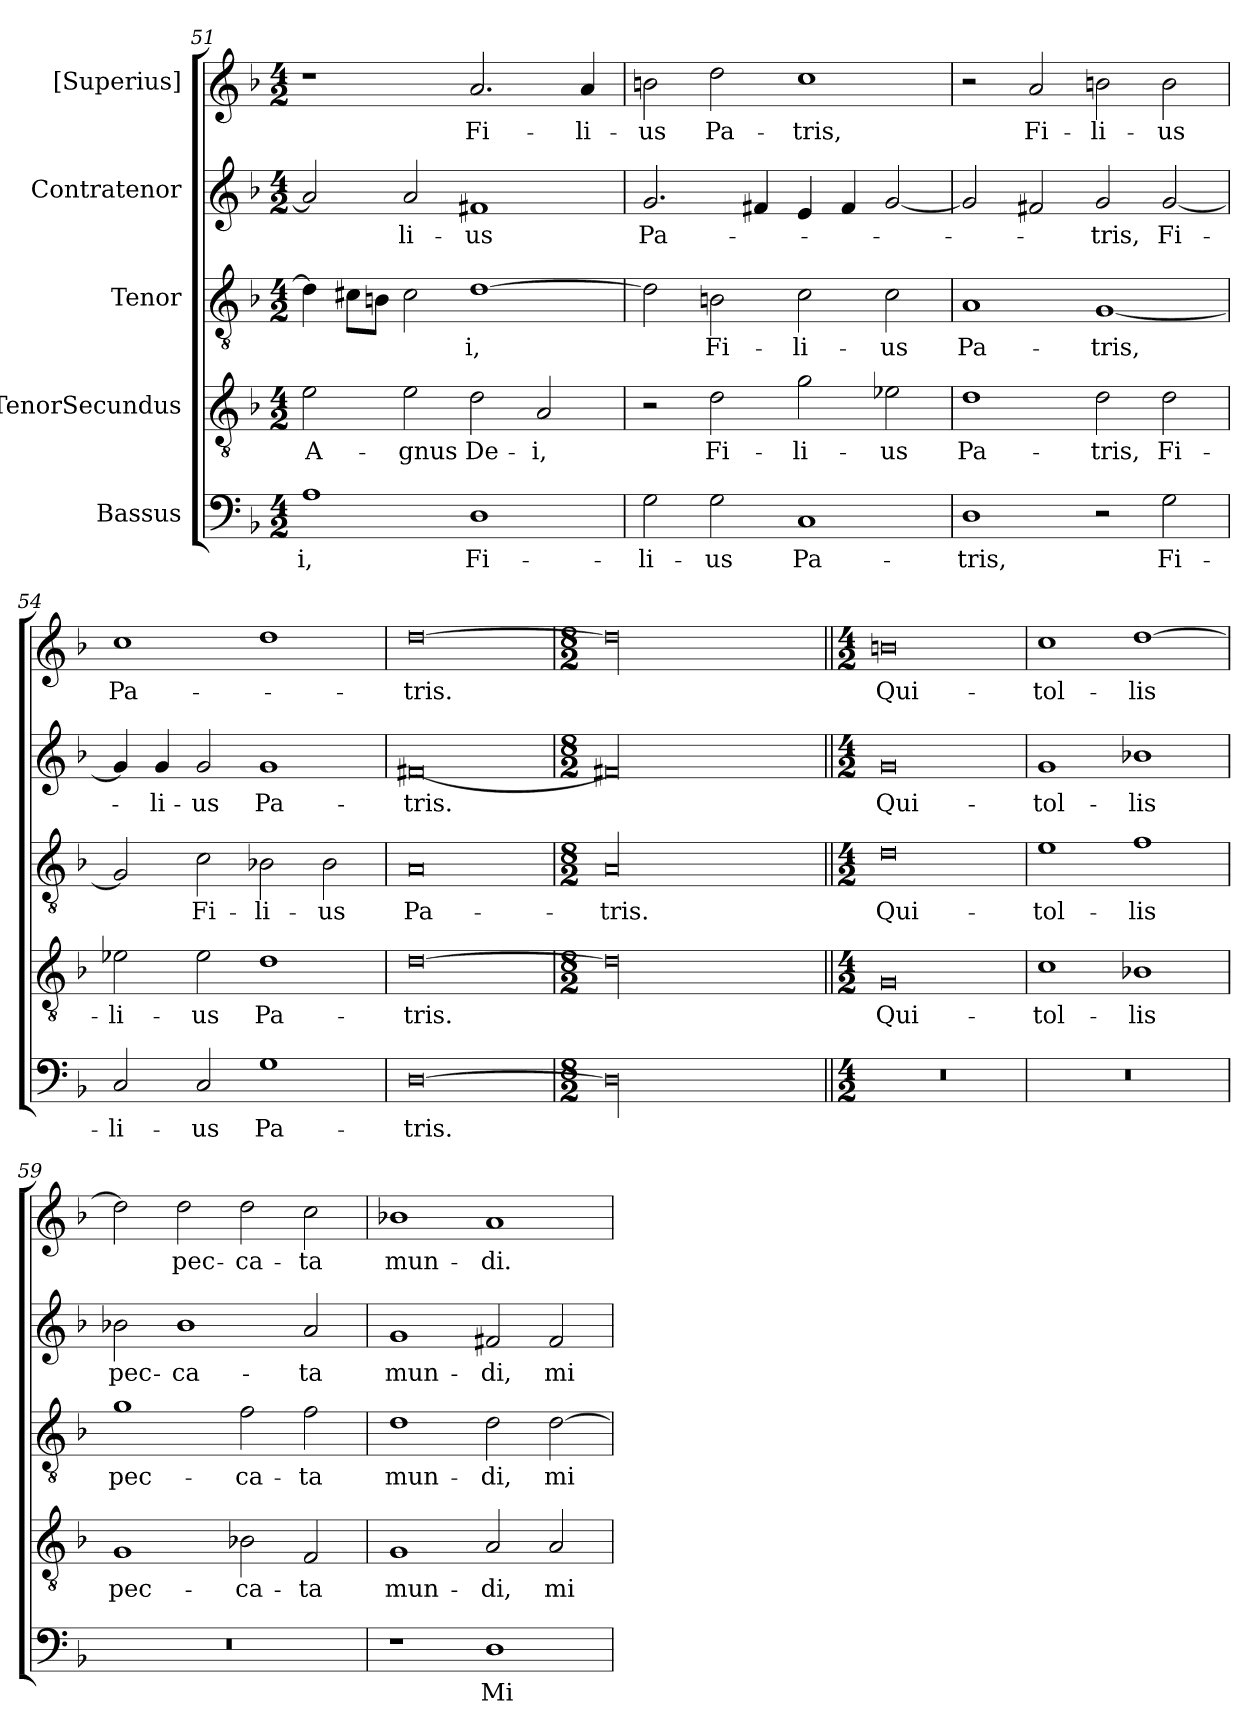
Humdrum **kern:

**kern	**text	**kern	**text	**kern	**text	**kern	**text	**kern	**text
*part5	*part5	*part4	*part4	*part3	*part3	*part2	*part2	*part1	*part1
*staff5	*staff5	*staff4	*staff4	*staff3	*staff3	*staff2	*staff2	*staff1	*staff1
*I"Bassus	*	*I"TenorSecundus	*	*I"Tenor	*	*I"Contratenor	*	*I"[Superius]	*
*clefF4	*	*clefGv2	*	*clefGv2	*	*clefG2	*	*clefG2	*
*k[b-]	*	*k[b-]	*	*k[b-]	*	*k[b-]	*	*k[b-]	*
*M4/2	*	*M4/2	*	*M4/2	*	*M4/2	*	*M4/2	*
=51	=51	=51	=51	=51	=51	=51	=51	=51	=51
1A\	-i,	2e\	A-	4d\]	.	2a/]	.	1r	.
.	.	.	.	8c#X\L	.	.	.	.	.
.	.	.	.	8Bn\J	.	.	.	.	.
.	.	2e\	-gnus	2c#\	.	2a/	-li-	.	.
1D\	Fi-	2d\	De-	[1d\	-i,	1f#X/	-us	2.a/	Fi-
.	.	2A/	-i,	.	.	.	.	.	.
.	.	.	.	.	.	.	.	4a/	-li-
=52	=52	=52	=52	=52	=52	=52	=52	=52	=52
2G\	-li-	2r	.	2d\]	.	2.g/	Pa-	2b\	-us
2G\	-us	2d\	Fi-	2B\	Fi-	.	.	2dd\	Pa-
.	.	.	.	.	.	4f#X/	.	.	.
1C/	Pa-	2g\	-li-	2c\	-li-	4e/	.	1cc\	-tris,
.	.	.	.	.	.	4f#/	.	.	.
.	.	2e-X\	-us	2c\	-us	[2g/	.	.	.
=53	=53	=53	=53	=53	=53	=53	=53	=53	=53
1D\	-tris,	1d\	Pa-	1A/	Pa-	2g/]	.	2r	.
.	.	.	.	.	.	2f#X/	.	2a/	Fi-
2r	.	2d\	-tris,	[1G/	-tris,	2g/	-tris,	2b\	-li-
2G\	Fi-	2d\	Fi-	.	.	[2g/	Fi-	2b\	-us
=54	=54	=54	=54	=54	=54	=54	=54	=54	=54
2C/	-li-	2e-X\	-li-	2G/]	.	4g/]	.	1cc\	Pa-
.	.	.	.	.	.	4g/	-li-	.	.
2C/	-us	2e-\	-us	2c\	Fi-	2g/	-us	.	.
1G\	Pa-	1d\	Pa-	2B-X\	-li-	1g/	Pa-	1dd\	.
.	.	.	.	2B-\	-us	.	.	.	.
=55	=55	=55	=55	=55	=55	=55	=55	=55	=55
[0D\	-tris.	[0d\	-tris.	0A/	Pa-	[0f#X/	-tris.	[0dd\	-tris.
=56	=56	=56	=56	=56	=56	=56	=56	=56	=56
*M8/2	*	*M8/2	*	*M8/2	*	*M8/2	*	*M8/2	*
00D\]	.	00d\]	.	00A/	-tris.	00f#X/]	.	00dd\]	.
=57||	=57||	=57||	=57||	=57||	=57||	=57||	=57||	=57||	=57||
*M4/2	*	*M4/2	*	*M4/2	*	*M4/2	*	*M4/2	*
0r	.	0G/	Qui-	0d\	Qui-	0g/	Qui-	0b\	Qui-
=58	=58	=58	=58	=58	=58	=58	=58	=58	=58
0r	.	1c\	tol-	1e\	tol-	1g/	tol-	1cc\	tol-
.	.	1B-X\	-lis	1f\	-lis	1b-X\	-lis	[1dd\	-lis
=59	=59	=59	=59	=59	=59	=59	=59	=59	=59
0r	.	1G/	pec-	1g\	pec-	2b-X\	pec-	2dd\]	.
.	.	.	.	.	.	1b-\	-ca-	2dd\	pec-
.	.	2B-X\	-ca-	2f\	-ca-	.	.	2dd\	-ca-
.	.	2F/	-ta	2f\	-ta	2a/	-ta	2cc\	-ta
=60	=60	=60	=60	=60	=60	=60	=60	=60	=60
1r	.	1G/	mun-	1d\	mun-	1g/	mun-	1b-X\	mun-
1D\	Mi-	2A/	-di,	2d\	-di,	2f#X/	-di,	1a/	-di.
.	.	2A/	mi-	[2d\	mi-	2f#/	mi-	.	.
=	=	=	=	=	=	=	=	=	=
*-	*-	*-	*-	*-	*-	*-	*-	*-	*-
